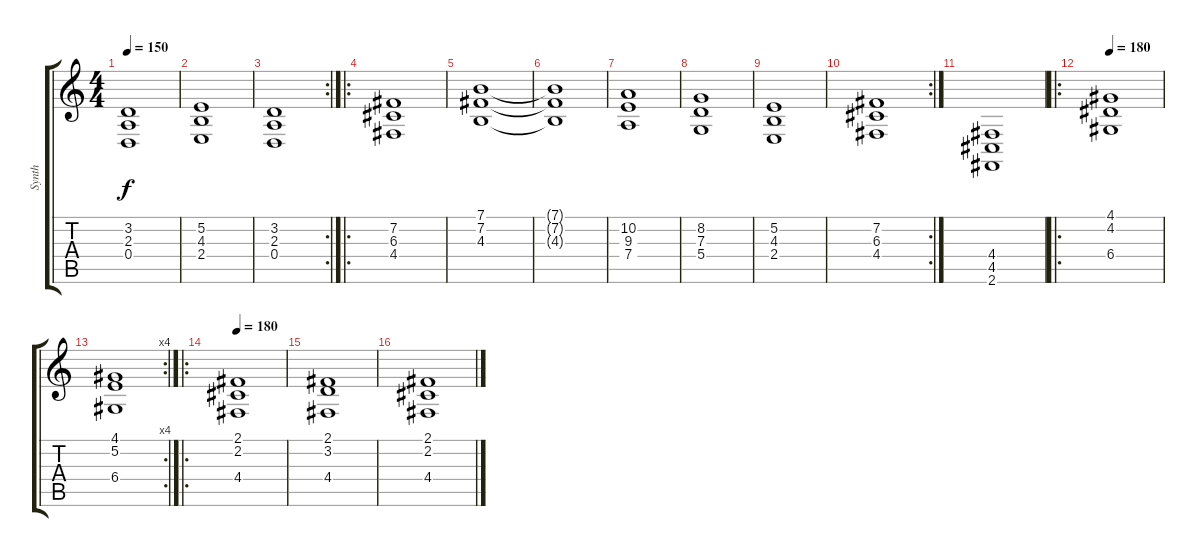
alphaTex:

\track ("Synth" "Synth") {instrument choiraahs}
\staff {score tabs}
\tuning (E4 B3 G3 D3 A2 E2) {hide}
\ts (4 4)
\tempo 150
\clef g2
\ks c
(3.2 2.3 0.4).1{dy f} |
(5.2 4.3 2.4).1 |
\rc 2
(3.2 2.3 0.4).1 |
\ro
(7.2 6.3 4.4).1 |
(7.1 7.2 4.3).1 |
(7.1{t} 7.2{t} 4.3{t}).1 |
(10.2 9.3 7.4).1 |
(8.2 7.3 5.4).1 |
(5.2 4.3 2.4).1 |
\rc 2
(7.2 6.3 4.4).1 |
(4.4 4.5 2.6).1 |
\ro
\tempo 180
(4.1 4.2 6.4).1 |
\rc 4
(4.1 5.2 6.4).1 |
\ro
\tempo 180
(2.1 2.2 4.4).1 |
(2.1 3.2 4.4).1 |
(2.1 2.2 4.4).1
